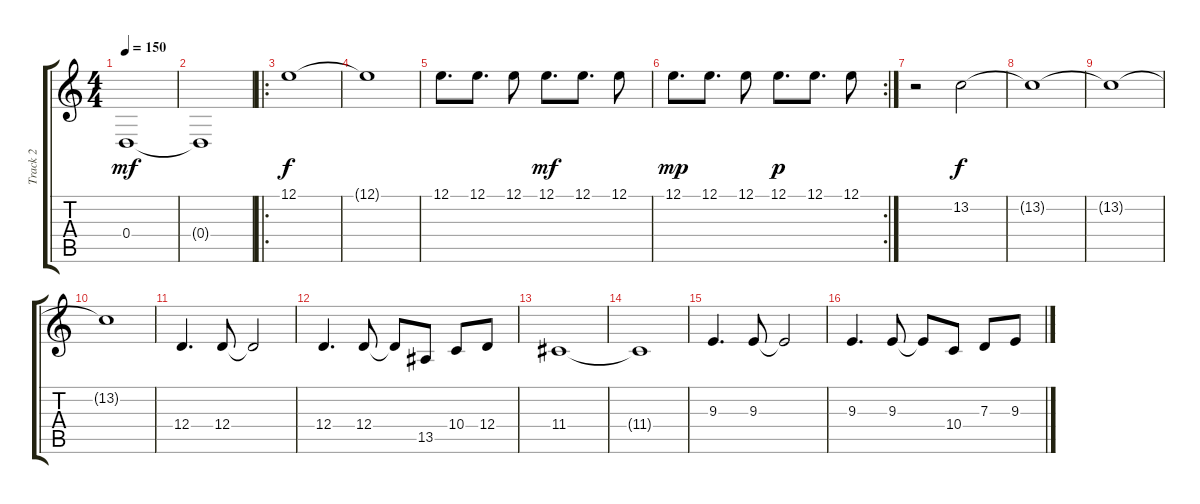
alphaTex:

\track ("Track 2" "Track 2") {instrument trumpet}
\staff {score tabs}
\tuning (E4 B3 G3 D3 A2 E2) {hide}
\ts (4 4)
\tempo 150
\clef g2
\ks c
0.4.1{dy mf} |
0.4{t}.1 |
\ro
12.1.1{dy f} |
12.1{t}.1 |
12.1.8{d} 12.1.8{d} 12.1.8 12.1.8{d dy mf} 12.1.8{d} 12.1.8 |
\rc 2
12.1.8{d dy mp} 12.1.8{d} 12.1.8 12.1.8{d dy p} 12.1.8{d} 12.1.8 |
r.2 13.2.2{dy f} |
13.2{t}.1 |
13.2{t}.1 |
13.2{t}.1 |
12.4.4{d} 12.4.8 12.4{t}.2 |
12.4.4{d} 12.4.8 12.4{t}.8 13.5.8 10.4.8 12.4.8 |
11.4.1 |
11.4{t}.1 |
9.3.4{d} 9.3.8 9.3{t}.2 |
9.3.4{d} 9.3.8 9.3{t}.8 10.4.8 7.3.8 9.3.8
